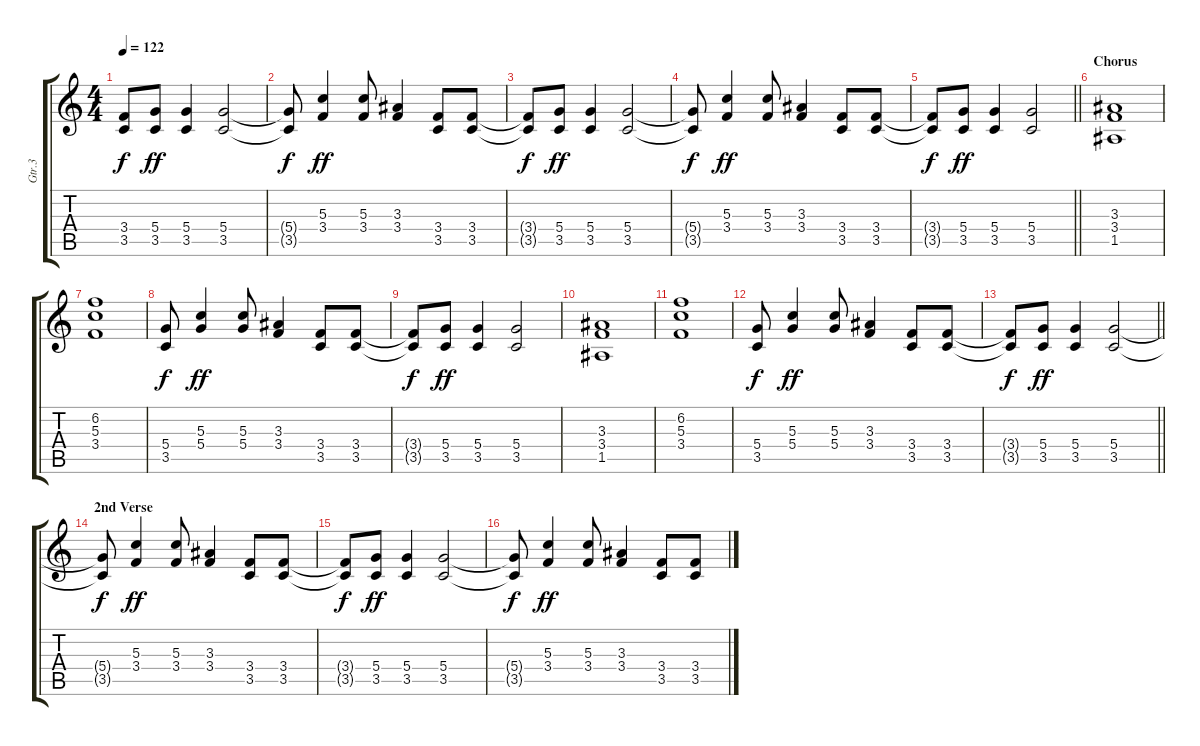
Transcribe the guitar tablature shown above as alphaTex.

\track ("Gtr.3" "Gtr.3") {instrument distortionguitar}
\staff {score tabs}
\tuning (E4 B3 G3 D3 A2 E2) {hide}
\ts (4 4)
\tempo 122
\clef g2
\ks c
(3.4{t} 3.5{t}).8{dy f} (5.4 3.5).8{dy ff} (5.4 3.5).4 (5.4 3.5).2 |
(5.4{t} 3.5{t}).8{dy f} (5.3 3.4).4{dy ff} (5.3 3.4).8 (3.3 3.4).4 (3.4 3.5).8 (3.4 3.5).8 |
(3.4{t} 3.5{t}).8{dy f} (5.4 3.5).8{dy ff} (5.4 3.5).4 (5.4 3.5).2 |
(5.4{t} 3.5{t}).8{dy f} (5.3 3.4).4{dy ff} (5.3 3.4).8 (3.3 3.4).4 (3.4 3.5).8 (3.4 3.5).8 |
\barLineRight lightlight
(3.4{t} 3.5{t}).8{dy f} (5.4 3.5).8{dy ff} (5.4 3.5).4 (5.4 3.5).2 |
\section ("" "Chorus")
(3.3 3.4 1.5).1 |
(6.2 5.3 3.4).1 |
(5.4 3.5).8{dy f} (5.3 5.4).4{dy ff} (5.3 5.4).8 (3.3 3.4).4 (3.4 3.5).8 (3.4 3.5).8 |
(3.4{t} 3.5{t}).8{dy f} (5.4 3.5).8{dy ff} (5.4 3.5).4 (5.4 3.5).2 |
(3.3 3.4 1.5).1 |
(6.2 5.3 3.4).1 |
(5.4 3.5).8{dy f} (5.3 5.4).4{dy ff} (5.3 5.4).8 (3.3 3.4).4 (3.4 3.5).8 (3.4 3.5).8 |
\barLineRight lightlight
(3.4{t} 3.5{t}).8{dy f} (5.4 3.5).8{dy ff} (5.4 3.5).4 (5.4 3.5).2 |
\section ("" "2nd Verse")
(5.4{t} 3.5{t}).8{dy f} (5.3 3.4).4{dy ff} (5.3 3.4).8 (3.3 3.4).4 (3.4 3.5).8 (3.4 3.5).8 |
(3.4{t} 3.5{t}).8{dy f} (5.4 3.5).8{dy ff} (5.4 3.5).4 (5.4 3.5).2 |
(5.4{t} 3.5{t}).8{dy f} (5.3 3.4).4{dy ff} (5.3 3.4).8 (3.3 3.4).4 (3.4 3.5).8 (3.4 3.5).8
